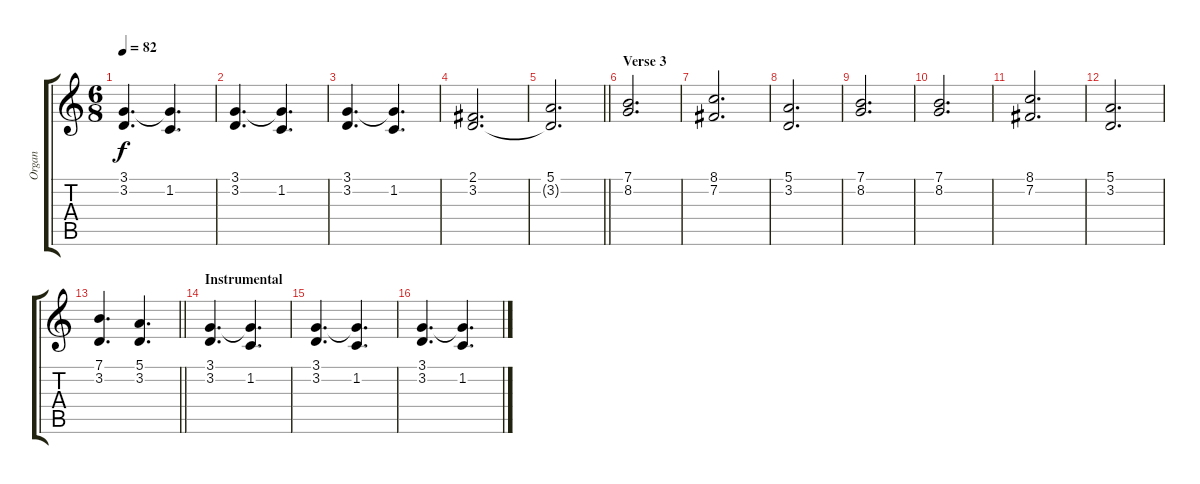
\track ("Organ" "Organ") {instrument percussiveorgan}
\staff {score tabs}
\tuning (E4 B3 G3 D3 A2 E2) {hide}
\ts (6 8)
\tempo 82
\clef g2
\ks c
(3.1 3.2).4{d dy f} (3.1{t} 1.2).4{d} |
(3.1 3.2).4{d} (3.1{t} 1.2).4{d} |
(3.1 3.2).4{d} (3.1{t} 1.2).4{d} |
(2.1 3.2).2{d} |
\barLineRight lightlight
(5.1 3.2{t}).2{d} |
\section ("" "Verse 3")
(7.1 8.2).2{d} |
(8.1 7.2).2{d} |
(5.1 3.2).2{d} |
(7.1 8.2).2{d} |
(7.1 8.2).2{d} |
(8.1 7.2).2{d} |
(5.1 3.2).2{d} |
\barLineRight lightlight
(7.1 3.2).4{d} (5.1 3.2).4{d} |
\section ("" "Instrumental")
(3.1 3.2).4{d} (3.1{t} 1.2).4{d} |
(3.1 3.2).4{d} (3.1{t} 1.2).4{d} |
(3.1 3.2).4{d} (3.1{t} 1.2).4{d}
